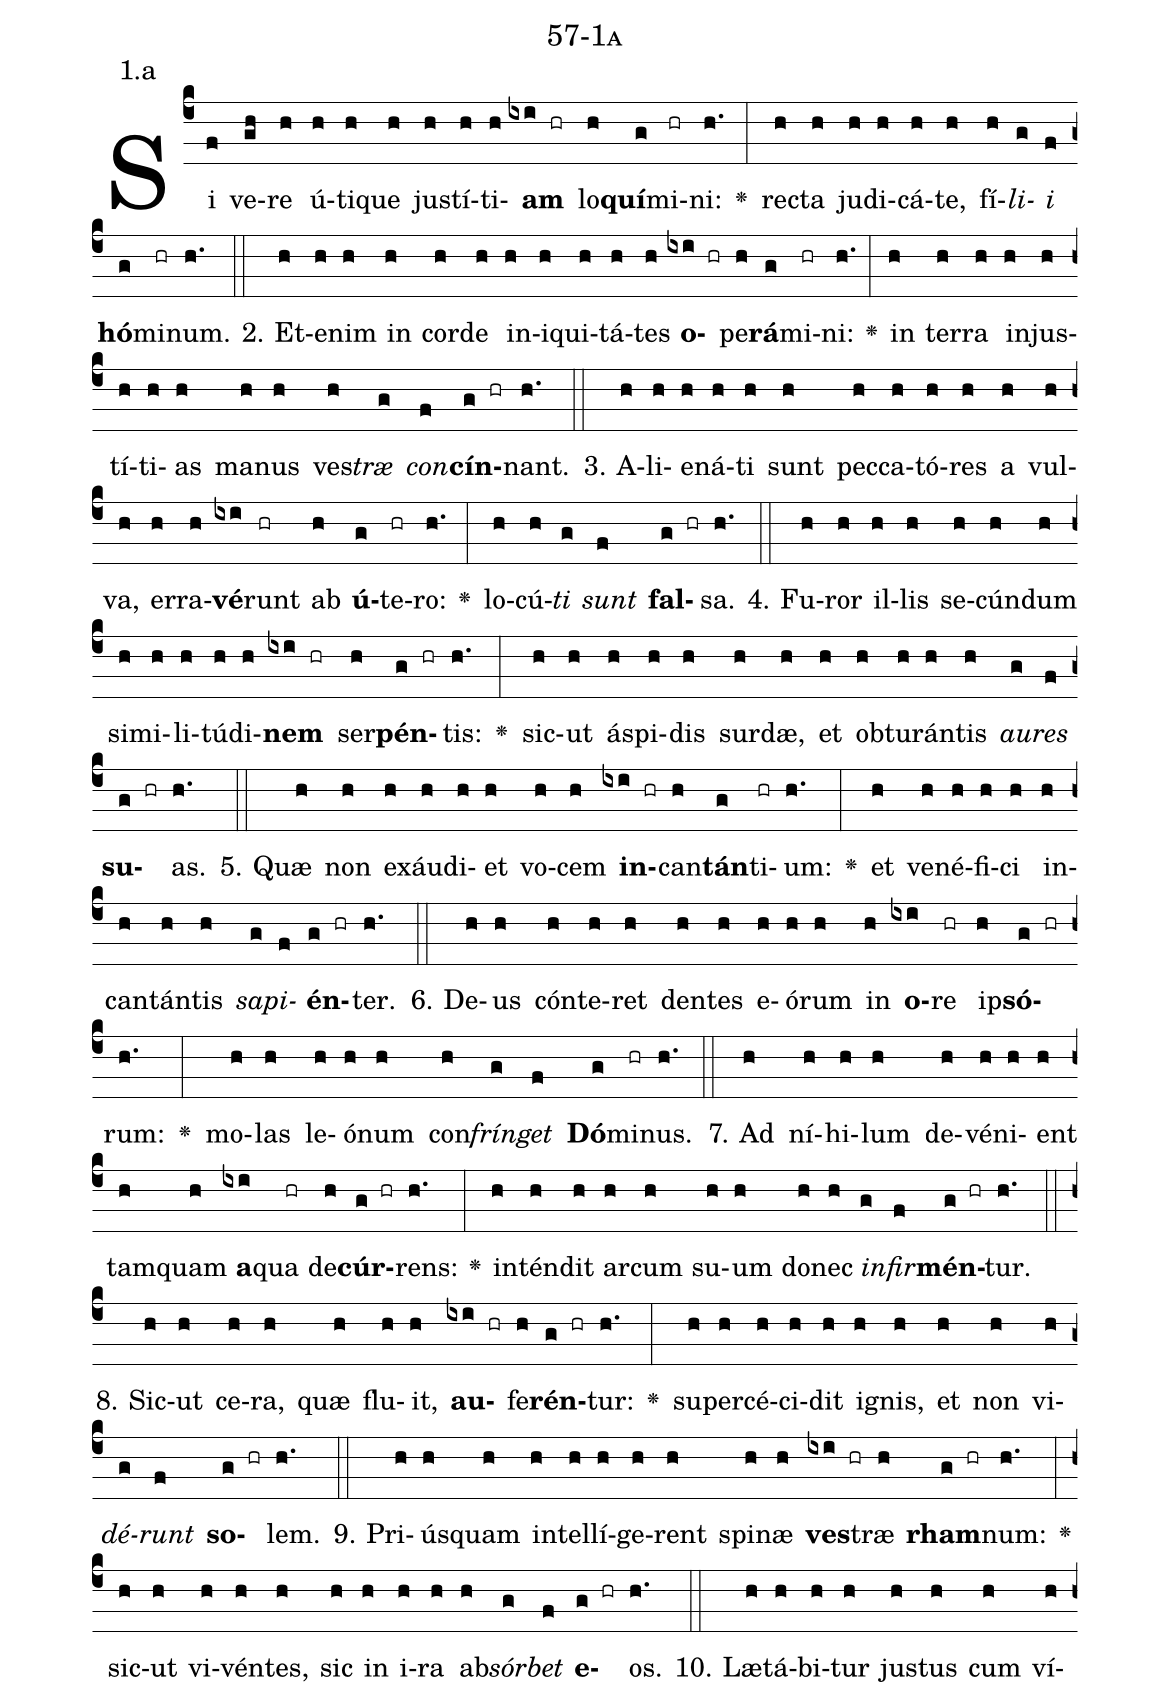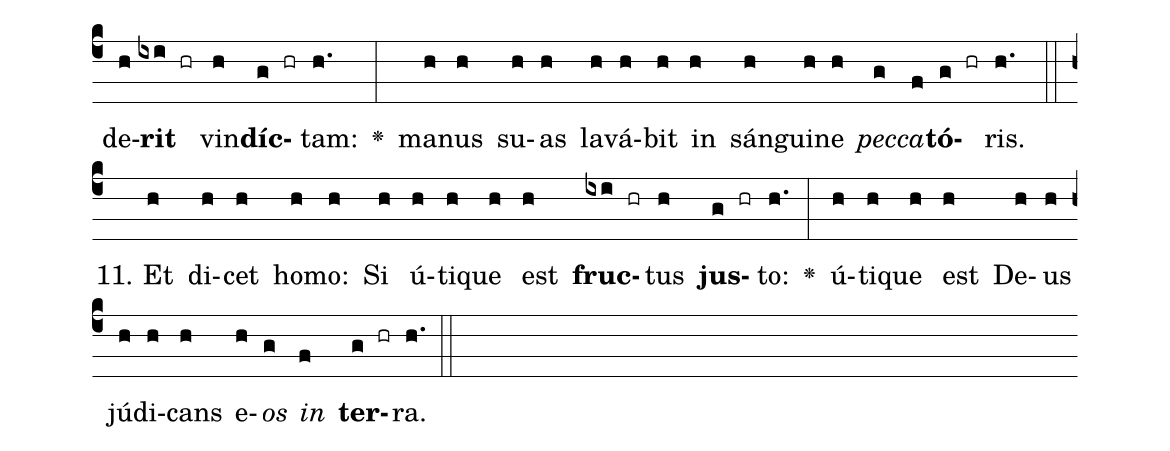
name: 57-1a;
annotation: 1.a;
%%
(c4)Si(f) ve(gh)re(h) ú(h)ti(h)que(h) jus(h)tí(h)ti(h)<b>am</b>(ixi hr) lo(h)<b>quí</b>(g)mi(hr)ni:(h.) <v>\greheightstar</v>(:) rec(h)ta(h) ju(h)di(h)cá(h)te,(h) fí(h)<i>li</i>(g)<i>i</i>(f) <b>hó</b>(g)mi(hr)num.(h.) (::)
2. Et(h)e(h)nim(h) in(h) cor(h)de(h) in(h)i(h)qui(h)tá(h)tes(h) <b>o</b>(ixi hr)pe(h)<b>rá</b>(g)mi(hr)ni:(h.) <v>\greheightstar</v>(:) in(h) ter(h)ra(h) in(h)jus(h)tí(h)ti(h)as(h) ma(h)nus(h) ves(h)<i>træ</i>(g) <i>con</i>(f)<b>cín</b>(g hr)nant.(h.) (::)
3. A(h)li(h)e(h)ná(h)ti(h) sunt(h) pec(h)ca(h)tó(h)res(h) a(h) vul(h)va,(h) er(h)ra(h)<b>vé</b>(ixi)runt(hr) ab(h) <b>ú</b>(g)te(hr)ro:(h.) <v>\greheightstar</v>(:) lo(h)cú(h)<i>ti</i>(g) <i>sunt</i>(f) <b>fal</b>(g hr)sa.(h.) (::)
4. Fu(h)ror(h) il(h)lis(h) se(h)cún(h)dum(h) si(h)mi(h)li(h)tú(h)di(h)<b>nem</b>(ixi hr) ser(h)<b>pén</b>(g hr)tis:(h.) <v>\greheightstar</v>(:) sic(h)ut(h) ás(h)pi(h)dis(h) sur(h)dæ,(h) et(h) ob(h)tu(h)rán(h)tis(h) <i>au</i>(g)<i>res</i>(f) <b>su</b>(g hr)as.(h.) (::)
5. Quæ(h) non(h) ex(h)áu(h)di(h)et(h) vo(h)cem(h) <b>in</b>(ixi hr)can(h)<b>tán</b>(g)ti(hr)um:(h.) <v>\greheightstar</v>(:) et(h) ve(h)né(h)fi(h)ci(h) in(h)can(h)tán(h)tis(h) <i>sa</i>(g)<i>pi</i>(f)<b>én</b>(g hr)ter.(h.) (::)
6. De(h)us(h) cón(h)te(h)ret(h) den(h)tes(h) e(h)ó(h)rum(h) in(h) <b>o</b>(ixi)re(hr) ip(h)<b>só</b>(g hr)rum:(h.) <v>\greheightstar</v>(:) mo(h)las(h) le(h)ó(h)num(h) con(h)<i>frín</i>(g)<i>get</i>(f) <b>Dó</b>(g)mi(hr)nus.(h.) (::)
7. Ad(h) ní(h)hi(h)lum(h) de(h)vé(h)ni(h)ent(h) tam(h)quam(h) <b>a</b>(ixi)qua(hr) de(h)<b>cúr</b>(g hr)rens:(h.) <v>\greheightstar</v>(:) in(h)tén(h)dit(h) ar(h)cum(h) su(h)um(h) do(h)nec(h) <i>in</i>(g)<i>fir</i>(f)<b>mén</b>(g hr)tur.(h.) (::)
8. Sic(h)ut(h) ce(h)ra,(h) quæ(h) flu(h)it,(h) <b>au</b>(ixi hr)fe(h)<b>rén</b>(g hr)tur:(h.) <v>\greheightstar</v>(:) su(h)per(h)cé(h)ci(h)dit(h) i(h)gnis,(h) et(h) non(h) vi(h)<i>dé</i>(g)<i>runt</i>(f) <b>so</b>(g hr)lem.(h.) (::)
9. Pri(h)ús(h)quam(h) in(h)tel(h)lí(h)ge(h)rent(h) spi(h)næ(h) <b>ves</b>(ixi hr)træ(h) <b>rham</b>(g hr)num:(h.) <v>\greheightstar</v>(:) sic(h)ut(h) vi(h)vén(h)tes,(h) sic(h) in(h) i(h)ra(h) ab(h)<i>sór</i>(g)<i>bet</i>(f) <b>e</b>(g hr)os.(h.) (::)
10. Læ(h)tá(h)bi(h)tur(h) jus(h)tus(h) cum(h) ví(h)de(h)<b>rit</b>(ixi hr) vin(h)<b>díc</b>(g hr)tam:(h.) <v>\greheightstar</v>(:) ma(h)nus(h) su(h)as(h) la(h)vá(h)bit(h) in(h) sán(h)gui(h)ne(h) <i>pec</i>(g)<i>ca</i>(f)<b>tó</b>(g hr)ris.(h.) (::)
11. Et(h) di(h)cet(h) ho(h)mo:(h) Si(h) ú(h)ti(h)que(h) est(h) <b>fruc</b>(ixi hr)tus(h) <b>jus</b>(g hr)to:(h.) <v>\greheightstar</v>(:) ú(h)ti(h)que(h) est(h) De(h)us(h) jú(h)di(h)cans(h) e(h)<i>os</i>(g) <i>in</i>(f) <b>ter</b>(g hr)ra.(h.) (::)
